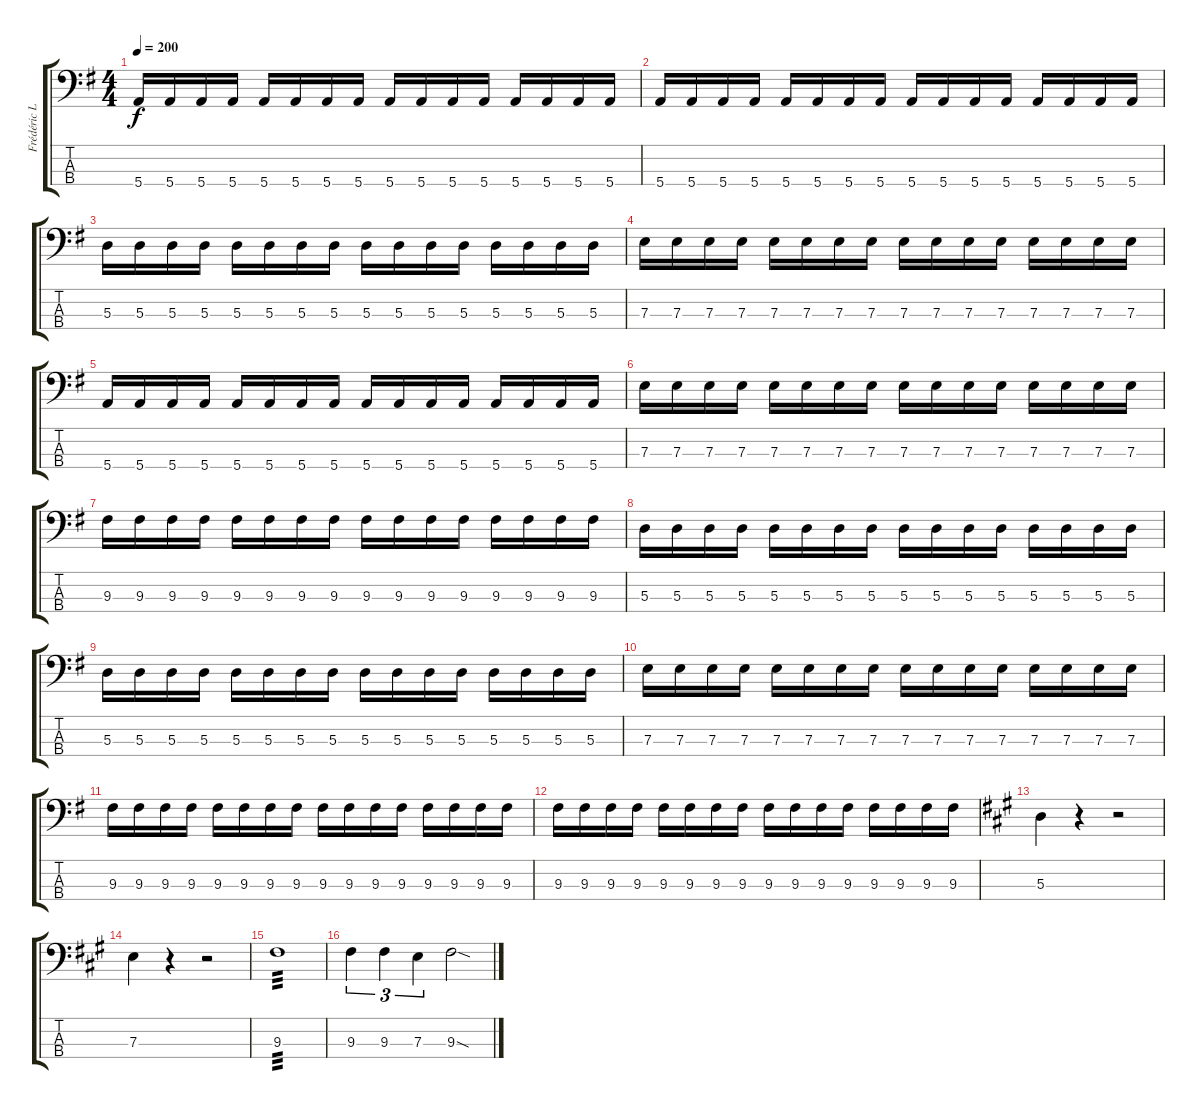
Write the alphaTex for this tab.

\track ("Frédéric Leclercq" "Frédéric L") {instrument electricbasspick}
\staff {score tabs}
\tuning (G2 D2 A1 E1) {hide}
\ts (4 4)
\tempo 200
\clef f4
\ks g
5.4.16{dy f} 5.4.16 5.4.16 5.4.16 5.4.16 5.4.16 5.4.16 5.4.16 5.4.16 5.4.16 5.4.16 5.4.16 5.4.16 5.4.16 5.4.16 5.4.16 |
5.4.16 5.4.16 5.4.16 5.4.16 5.4.16 5.4.16 5.4.16 5.4.16 5.4.16 5.4.16 5.4.16 5.4.16 5.4.16 5.4.16 5.4.16 5.4.16 |
5.3.16 5.3.16 5.3.16 5.3.16 5.3.16 5.3.16 5.3.16 5.3.16 5.3.16 5.3.16 5.3.16 5.3.16 5.3.16 5.3.16 5.3.16 5.3.16 |
7.3.16 7.3.16 7.3.16 7.3.16 7.3.16 7.3.16 7.3.16 7.3.16 7.3.16 7.3.16 7.3.16 7.3.16 7.3.16 7.3.16 7.3.16 7.3.16 |
5.4.16 5.4.16 5.4.16 5.4.16 5.4.16 5.4.16 5.4.16 5.4.16 5.4.16 5.4.16 5.4.16 5.4.16 5.4.16 5.4.16 5.4.16 5.4.16 |
7.3.16 7.3.16 7.3.16 7.3.16 7.3.16 7.3.16 7.3.16 7.3.16 7.3.16 7.3.16 7.3.16 7.3.16 7.3.16 7.3.16 7.3.16 7.3.16 |
9.3.16 9.3.16 9.3.16 9.3.16 9.3.16 9.3.16 9.3.16 9.3.16 9.3.16 9.3.16 9.3.16 9.3.16 9.3.16 9.3.16 9.3.16 9.3.16 |
5.3.16 5.3.16 5.3.16 5.3.16 5.3.16 5.3.16 5.3.16 5.3.16 5.3.16 5.3.16 5.3.16 5.3.16 5.3.16 5.3.16 5.3.16 5.3.16 |
5.3.16 5.3.16 5.3.16 5.3.16 5.3.16 5.3.16 5.3.16 5.3.16 5.3.16 5.3.16 5.3.16 5.3.16 5.3.16 5.3.16 5.3.16 5.3.16 |
7.3.16 7.3.16 7.3.16 7.3.16 7.3.16 7.3.16 7.3.16 7.3.16 7.3.16 7.3.16 7.3.16 7.3.16 7.3.16 7.3.16 7.3.16 7.3.16 |
9.3.16 9.3.16 9.3.16 9.3.16 9.3.16 9.3.16 9.3.16 9.3.16 9.3.16 9.3.16 9.3.16 9.3.16 9.3.16 9.3.16 9.3.16 9.3.16 |
9.3.16 9.3.16 9.3.16 9.3.16 9.3.16 9.3.16 9.3.16 9.3.16 9.3.16 9.3.16 9.3.16 9.3.16 9.3.16 9.3.16 9.3.16 9.3.16 |
\ks a
5.3.4 r.4 r.2 |
7.3.4 r.4 r.2 |
9.3.1{tp 3} |
9.3.4{tu (3 2)} 9.3.4{tu (3 2)} 7.3.4{tu (3 2)} 9.3{sod}.2
